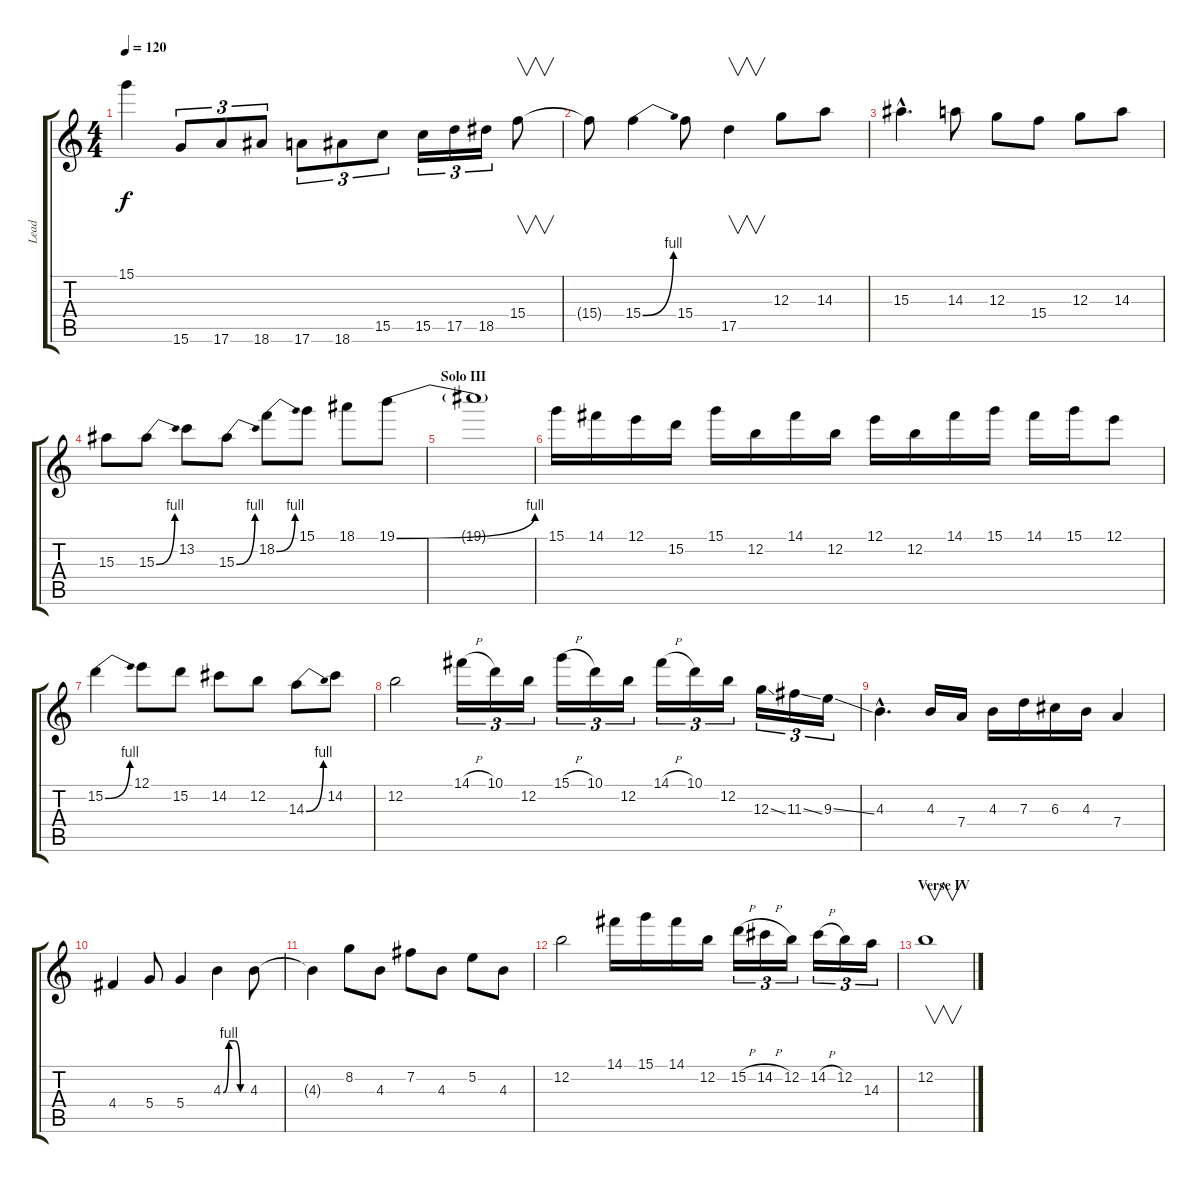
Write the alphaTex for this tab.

\track ("Lead" "Lead") {instrument distortionguitar}
\staff {score tabs}
\tuning (E4 B3 G3 D3 A2 E2) {hide}
\ts (4 4)
\tempo 120
\clef g2
\ks c
15.1.4{dy f} 15.6.8{tu (3 2)} 17.6.8{tu (3 2)} 18.6.8{tu (3 2)} 17.6.8{tu (3 2)} 18.6.8{tu (3 2)} 15.5.8{tu (3 2)} 15.5.16{tu (3 2)} 17.5.16{tu (3 2)} 18.5.16{tu (3 2)} 15.4.8{v} |
15.4{t}.8 15.4{be (bend 0 0 60 4)}.4 15.4.8 17.5.4{v} 12.3.8 14.3.8 |
15.3{hac}.4{d} 14.3.8 12.3.8 15.4.8 12.3.8 14.3.8 |
15.3.8 15.3{be (bend 0 0 60 4)}.8 13.2.8 15.3{be (bend 0 0 60 4)}.8 18.2{be (bend 0 0 60 4)}.8 15.1.8 18.1.8 19.1{be (bend 0 0 60 4)}.8 |
\section ("" "Solo III")
19.1{t}.1 |
15.1.16 14.1.16 12.1.16 15.2.16 15.1.16 12.2.16 14.1.16 12.2.16 12.1.16 12.2.16 14.1.16 15.1.16 14.1.16 15.1.16 12.1.8 |
15.2{be (bend 0 0 60 4)}.4 12.1.8 15.2.8 14.2.8 12.2.8 14.3{be (bend 0 0 60 4)}.8 14.2.8 |
12.2.2 14.1{h}.16{tu (3 2)} 10.1.16{tu (3 2)} 12.2.16{tu (3 2)} 15.1{h}.16{tu (3 2)} 10.1.16{tu (3 2)} 12.2.16{tu (3 2)} 14.1{h}.16{tu (3 2)} 10.1.16{tu (3 2)} 12.2.16{tu (3 2)} 12.3{ss}.16{tu (3 2)} 11.3{ss}.16{tu (3 2)} 9.3{ss}.16{tu (3 2)} |
4.3{hac}.4{d} 4.3.16 7.4.16 4.3.16 7.3.16 6.3.16 4.3.16 7.4.4 |
4.4.4 5.4.8 5.4.4 4.3{be (custom 0 0 15 4 30 4 45 0 60 0)}.4 4.3.8 |
4.3{t}.4 8.2.8 4.3.8 7.2.8 4.3.8 5.2.8 4.3.8 |
12.2.2 14.1.16 15.1.16 14.1.16 12.2.16 15.2{h}.16{tu (3 2)} 14.2{h}.16{tu (3 2)} 12.2.16{tu (3 2)} 14.2{h}.16{tu (3 2)} 12.2.16{tu (3 2)} 14.3.16{tu (3 2)} |
\section ("" "Verse IV")
12.2.1{v}
